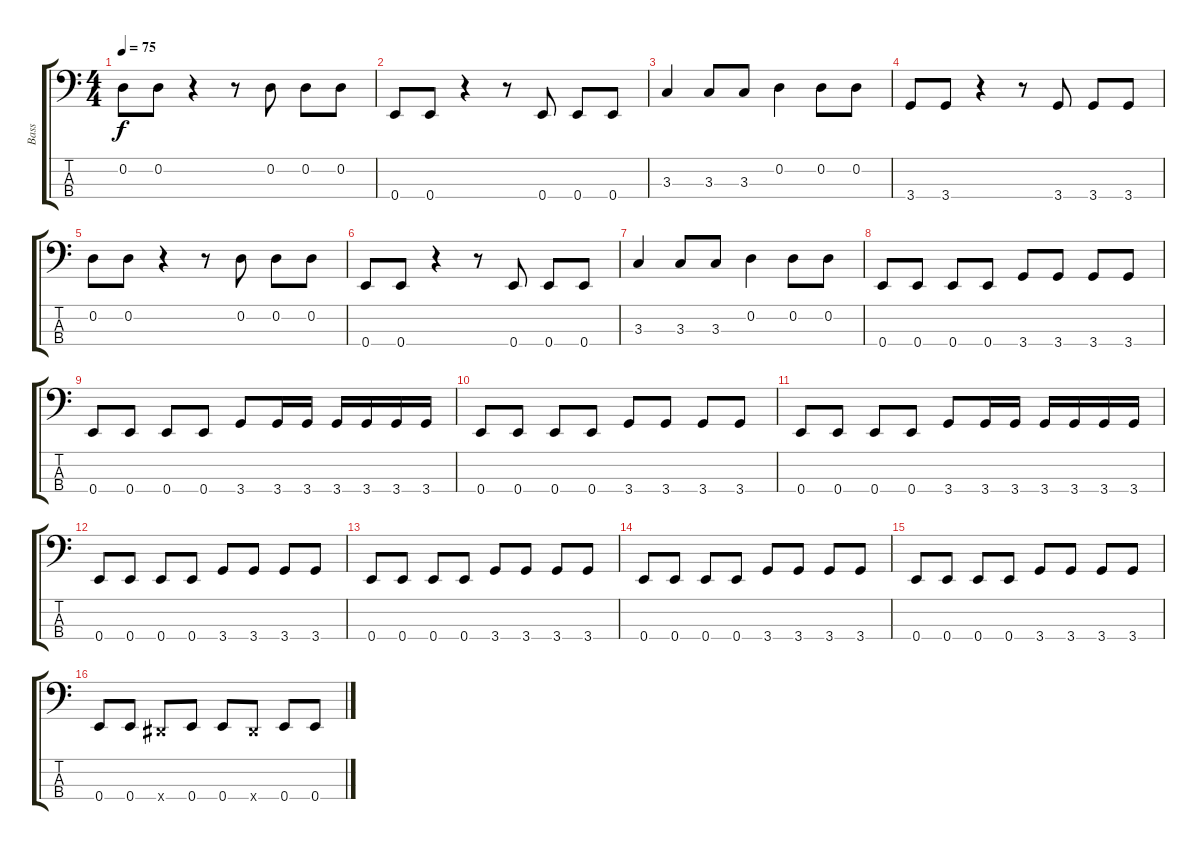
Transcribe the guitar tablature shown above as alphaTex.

\track ("Bass" "Bass") {instrument electricbassfinger}
\staff {score tabs}
\tuning (G2 D2 A1 E1) {hide}
\ts (4 4)
\tempo 75
\clef f4
\ks c
0.2.8{dy f} 0.2.8 r.4 r.8 0.2.8 0.2.8 0.2.8 |
0.4.8 0.4.8 r.4 r.8 0.4.8 0.4.8 0.4.8 |
3.3.4 3.3.8 3.3.8 0.2.4 0.2.8 0.2.8 |
3.4.8 3.4.8 r.4 r.8 3.4.8 3.4.8 3.4.8 |
0.2.8 0.2.8 r.4 r.8 0.2.8 0.2.8 0.2.8 |
0.4.8 0.4.8 r.4 r.8 0.4.8 0.4.8 0.4.8 |
3.3.4 3.3.8 3.3.8 0.2.4 0.2.8 0.2.8 |
0.4.8 0.4.8 0.4.8 0.4.8 3.4.8 3.4.8 3.4.8 3.4.8 |
0.4.8 0.4.8 0.4.8 0.4.8 3.4.8 3.4.16 3.4.16 3.4.16 3.4.16 3.4.16 3.4.16 |
0.4.8 0.4.8 0.4.8 0.4.8 3.4.8 3.4.8 3.4.8 3.4.8 |
0.4.8 0.4.8 0.4.8 0.4.8 3.4.8 3.4.16 3.4.16 3.4.16 3.4.16 3.4.16 3.4.16 |
0.4.8 0.4.8 0.4.8 0.4.8 3.4.8 3.4.8 3.4.8 3.4.8 |
0.4.8 0.4.8 0.4.8 0.4.8 3.4.8 3.4.8 3.4.8 3.4.8 |
0.4.8 0.4.8 0.4.8 0.4.8 3.4.8 3.4.8 3.4.8 3.4.8 |
0.4.8 0.4.8 0.4.8 0.4.8 3.4.8 3.4.8 3.4.8 3.4.8 |
0.4.8 0.4.8 -1.4{x}.8 0.4.8 0.4.8 -1.4{x}.8 0.4.8 0.4.8
